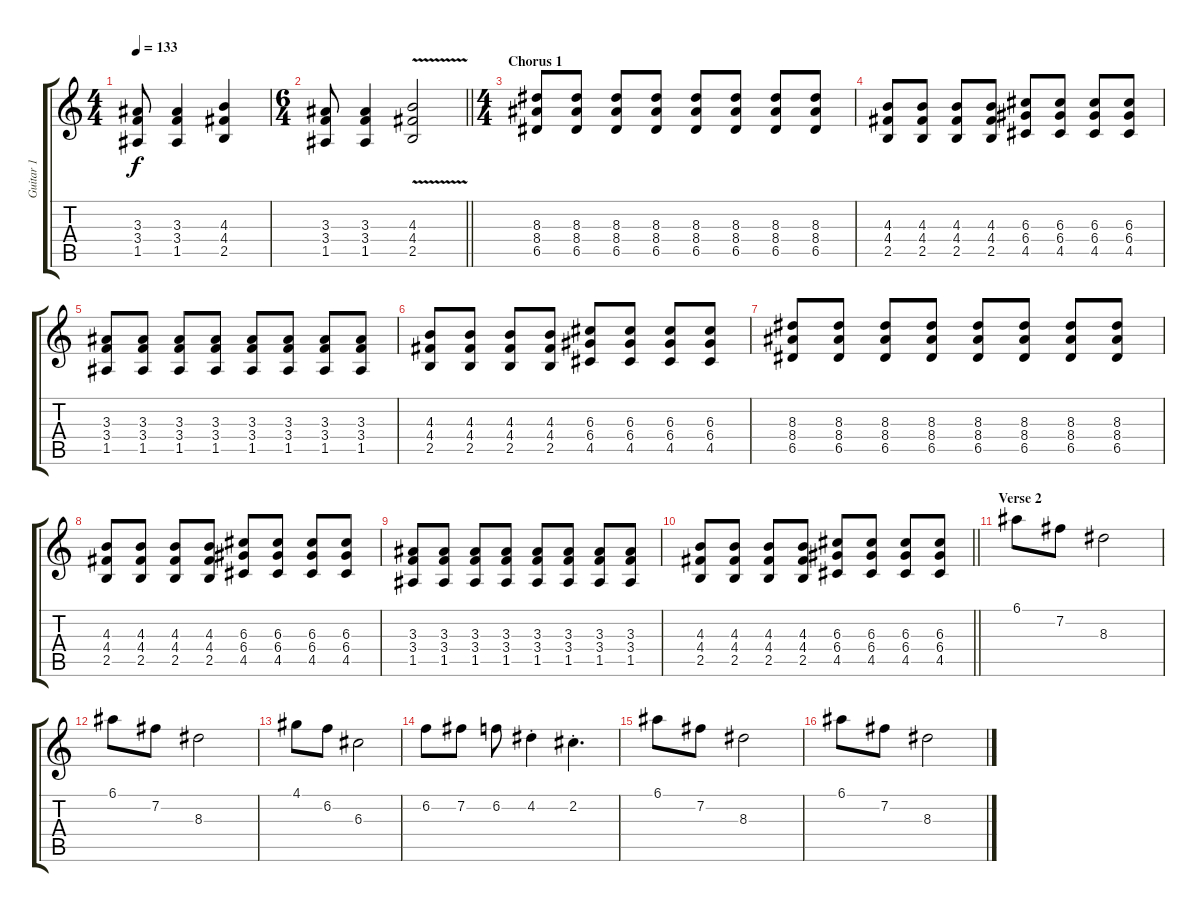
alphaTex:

\track ("Guitar 1" "Guitar 1") {instrument distortionguitar}
\staff {score tabs}
\tuning (E4 B3 G3 D3 A2 E2) {hide}
\ts (4 4)
\tempo 133
\clef g2
\ks c
(3.3 3.4 1.5).8{dy f} (3.3 3.4 1.5).4 (4.3 4.4 2.5).4 |
\ts (6 4)
\barLineRight lightlight
(3.3 3.4 1.5).8 (3.3 3.4 1.5).4 (4.3{v} 4.4 2.5).2 |
\ts (4 4)
\section ("" "Chorus 1")
(8.3 8.4 6.5).8 (8.3 8.4 6.5).8 (8.3 8.4 6.5).8 (8.3 8.4 6.5).8 (8.3 8.4 6.5).8 (8.3 8.4 6.5).8 (8.3 8.4 6.5).8 (8.3 8.4 6.5).8 |
(4.3 4.4 2.5).8 (4.3 4.4 2.5).8 (4.3 4.4 2.5).8 (4.3 4.4 2.5).8 (6.3 6.4 4.5).8 (6.3 6.4 4.5).8 (6.3 6.4 4.5).8 (6.3 6.4 4.5).8 |
(3.3 3.4 1.5).8 (3.3 3.4 1.5).8 (3.3 3.4 1.5).8 (3.3 3.4 1.5).8 (3.3 3.4 1.5).8 (3.3 3.4 1.5).8 (3.3 3.4 1.5).8 (3.3 3.4 1.5).8 |
(4.3 4.4 2.5).8 (4.3 4.4 2.5).8 (4.3 4.4 2.5).8 (4.3 4.4 2.5).8 (6.3 6.4 4.5).8 (6.3 6.4 4.5).8 (6.3 6.4 4.5).8 (6.3 6.4 4.5).8 |
(8.3 8.4 6.5).8 (8.3 8.4 6.5).8 (8.3 8.4 6.5).8 (8.3 8.4 6.5).8 (8.3 8.4 6.5).8 (8.3 8.4 6.5).8 (8.3 8.4 6.5).8 (8.3 8.4 6.5).8 |
(4.3 4.4 2.5).8 (4.3 4.4 2.5).8 (4.3 4.4 2.5).8 (4.3 4.4 2.5).8 (6.3 6.4 4.5).8 (6.3 6.4 4.5).8 (6.3 6.4 4.5).8 (6.3 6.4 4.5).8 |
(3.3 3.4 1.5).8 (3.3 3.4 1.5).8 (3.3 3.4 1.5).8 (3.3 3.4 1.5).8 (3.3 3.4 1.5).8 (3.3 3.4 1.5).8 (3.3 3.4 1.5).8 (3.3 3.4 1.5).8 |
\barLineRight lightlight
(4.3 4.4 2.5).8 (4.3 4.4 2.5).8 (4.3 4.4 2.5).8 (4.3 4.4 2.5).8 (6.3 6.4 4.5).8 (6.3 6.4 4.5).8 (6.3 6.4 4.5).8 (6.3 6.4 4.5).8 |
\section ("" "Verse 2")
6.1.8 7.2.8 8.3.2 |
6.1.8 7.2.8 8.3.2 |
4.1.8 6.2.8 6.3.2 |
6.2.8 7.2.8 6.2.8 4.2{st}.4 2.2{st}.4{d} |
6.1.8 7.2.8 8.3.2 |
6.1.8 7.2.8 8.3.2
